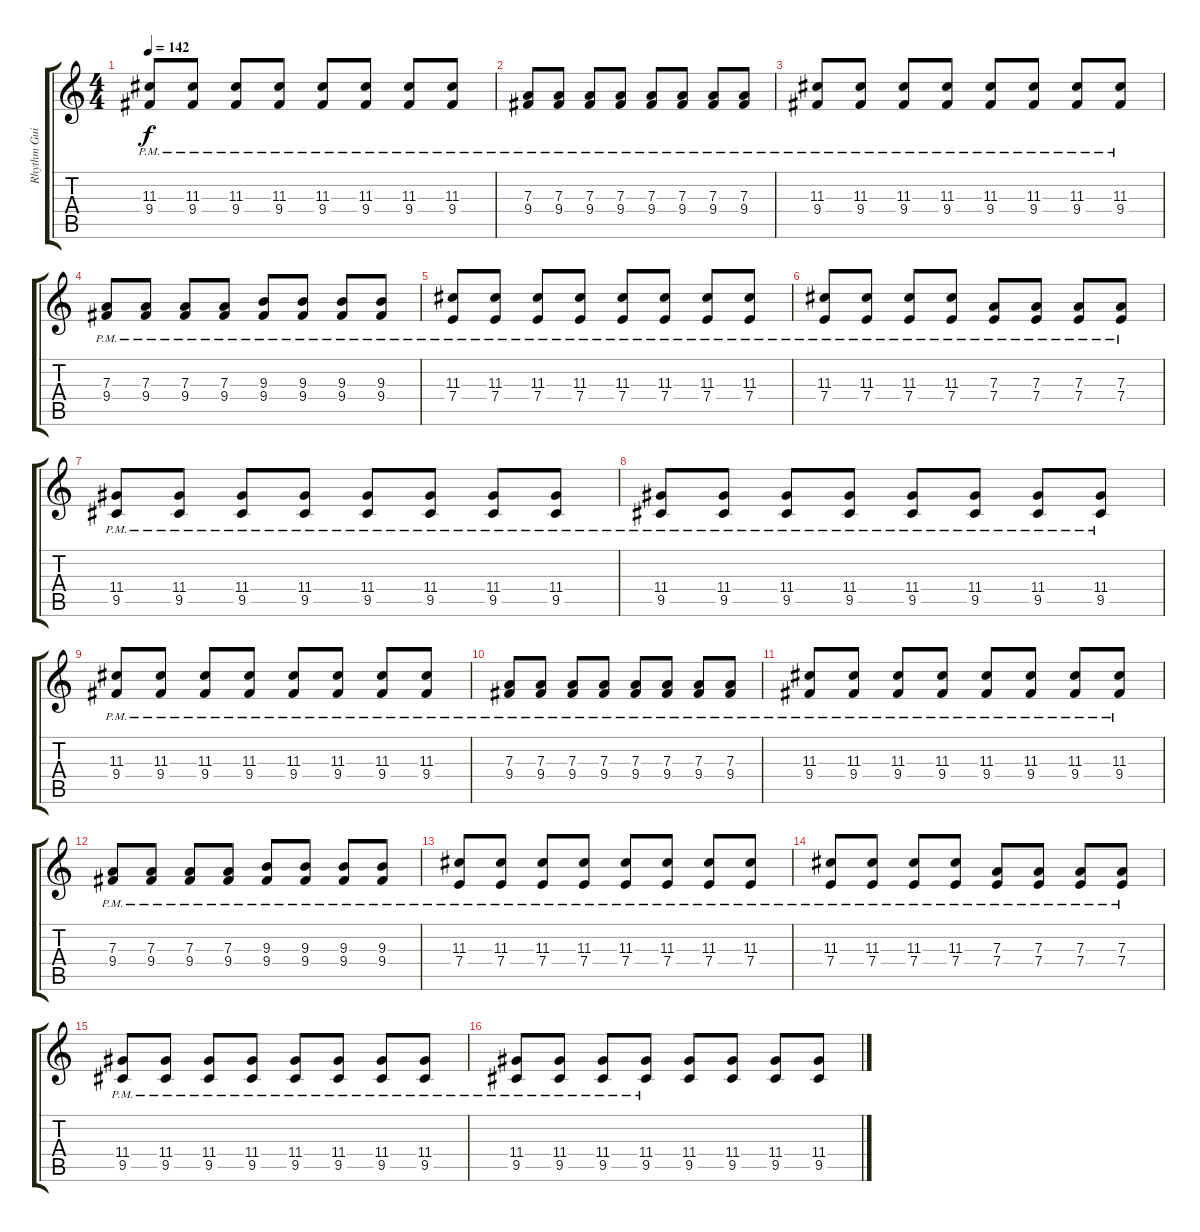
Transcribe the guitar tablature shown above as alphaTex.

\track ("Rhythm Guitar Right" "Rhythm Gui") {instrument overdrivenguitar}
\staff {score tabs}
\tuning (B3 Gb3 D3 A2 E2 B1) {hide}
\ts (4 4)
\tempo 142
\clef g2
\ks c
(11.3{pm} 9.4{pm}).8{dy f instrument overdrivenguitar} (11.3{pm} 9.4{pm}).8 (11.3{pm} 9.4{pm}).8 (11.3{pm} 9.4{pm}).8 (11.3{pm} 9.4{pm}).8 (11.3{pm} 9.4{pm}).8 (11.3{pm} 9.4{pm}).8 (11.3{pm} 9.4{pm}).8 |
(7.3{pm} 9.4{pm}).8 (7.3{pm} 9.4{pm}).8 (7.3{pm} 9.4{pm}).8 (7.3{pm} 9.4{pm}).8 (7.3{pm} 9.4{pm}).8 (7.3{pm} 9.4{pm}).8 (7.3{pm} 9.4{pm}).8 (7.3{pm} 9.4{pm}).8 |
(11.3{pm} 9.4{pm}).8 (11.3{pm} 9.4{pm}).8 (11.3{pm} 9.4{pm}).8 (11.3{pm} 9.4{pm}).8 (11.3{pm} 9.4{pm}).8 (11.3{pm} 9.4{pm}).8 (11.3{pm} 9.4{pm}).8 (11.3{pm} 9.4{pm}).8 |
(7.3{pm} 9.4{pm}).8 (7.3{pm} 9.4{pm}).8 (7.3{pm} 9.4{pm}).8 (7.3{pm} 9.4{pm}).8 (9.3{pm} 9.4{pm}).8 (9.3{pm} 9.4{pm}).8 (9.3{pm} 9.4{pm}).8 (9.3{pm} 9.4{pm}).8 |
(11.3{pm} 7.4{pm}).8 (11.3{pm} 7.4{pm}).8 (11.3{pm} 7.4{pm}).8 (11.3{pm} 7.4{pm}).8 (11.3{pm} 7.4{pm}).8 (11.3{pm} 7.4{pm}).8 (11.3{pm} 7.4{pm}).8 (11.3{pm} 7.4{pm}).8 |
(11.3{pm} 7.4{pm}).8 (11.3{pm} 7.4{pm}).8 (11.3{pm} 7.4{pm}).8 (11.3{pm} 7.4{pm}).8 (7.3{pm} 7.4{pm}).8 (7.3{pm} 7.4{pm}).8 (7.3{pm} 7.4{pm}).8 (7.3{pm} 7.4{pm}).8 |
(11.4{pm} 9.5{pm}).8 (11.4{pm} 9.5{pm}).8 (11.4{pm} 9.5{pm}).8 (11.4{pm} 9.5{pm}).8 (11.4{pm} 9.5{pm}).8 (11.4{pm} 9.5{pm}).8 (11.4{pm} 9.5{pm}).8 (11.4{pm} 9.5{pm}).8 |
(11.4{pm} 9.5{pm}).8 (11.4{pm} 9.5{pm}).8 (11.4{pm} 9.5{pm}).8 (11.4{pm} 9.5{pm}).8 (11.4{pm} 9.5{pm}).8 (11.4{pm} 9.5{pm}).8 (11.4{pm} 9.5{pm}).8 (11.4{pm} 9.5{pm}).8 |
(11.3{pm} 9.4{pm}).8 (11.3{pm} 9.4{pm}).8 (11.3{pm} 9.4{pm}).8 (11.3{pm} 9.4{pm}).8 (11.3{pm} 9.4{pm}).8 (11.3{pm} 9.4{pm}).8 (11.3{pm} 9.4{pm}).8 (11.3{pm} 9.4{pm}).8 |
(7.3{pm} 9.4{pm}).8 (7.3{pm} 9.4{pm}).8 (7.3{pm} 9.4{pm}).8 (7.3{pm} 9.4{pm}).8 (7.3{pm} 9.4{pm}).8 (7.3{pm} 9.4{pm}).8 (7.3{pm} 9.4{pm}).8 (7.3{pm} 9.4{pm}).8 |
(11.3{pm} 9.4{pm}).8 (11.3{pm} 9.4{pm}).8 (11.3{pm} 9.4{pm}).8 (11.3{pm} 9.4{pm}).8 (11.3{pm} 9.4{pm}).8 (11.3{pm} 9.4{pm}).8 (11.3{pm} 9.4{pm}).8 (11.3{pm} 9.4{pm}).8 |
(7.3{pm} 9.4{pm}).8 (7.3{pm} 9.4{pm}).8 (7.3{pm} 9.4{pm}).8 (7.3{pm} 9.4{pm}).8 (9.3{pm} 9.4{pm}).8 (9.3{pm} 9.4{pm}).8 (9.3{pm} 9.4{pm}).8 (9.3{pm} 9.4{pm}).8 |
(11.3{pm} 7.4{pm}).8 (11.3{pm} 7.4{pm}).8 (11.3{pm} 7.4{pm}).8 (11.3{pm} 7.4{pm}).8 (11.3{pm} 7.4{pm}).8 (11.3{pm} 7.4{pm}).8 (11.3{pm} 7.4{pm}).8 (11.3{pm} 7.4{pm}).8 |
(11.3{pm} 7.4{pm}).8 (11.3{pm} 7.4{pm}).8 (11.3{pm} 7.4{pm}).8 (11.3{pm} 7.4{pm}).8 (7.3{pm} 7.4{pm}).8 (7.3{pm} 7.4{pm}).8 (7.3{pm} 7.4{pm}).8 (7.3{pm} 7.4{pm}).8 |
(11.4{pm} 9.5{pm}).8 (11.4{pm} 9.5{pm}).8 (11.4{pm} 9.5{pm}).8 (11.4{pm} 9.5{pm}).8 (11.4{pm} 9.5{pm}).8 (11.4{pm} 9.5{pm}).8 (11.4{pm} 9.5{pm}).8 (11.4{pm} 9.5{pm}).8 |
(11.4{pm} 9.5{pm}).8 (11.4{pm} 9.5{pm}).8 (11.4{pm} 9.5{pm}).8 (11.4{pm} 9.5{pm}).8 (11.4 9.5).8 (11.4 9.5).8 (11.4 9.5).8 (11.4 9.5).8
